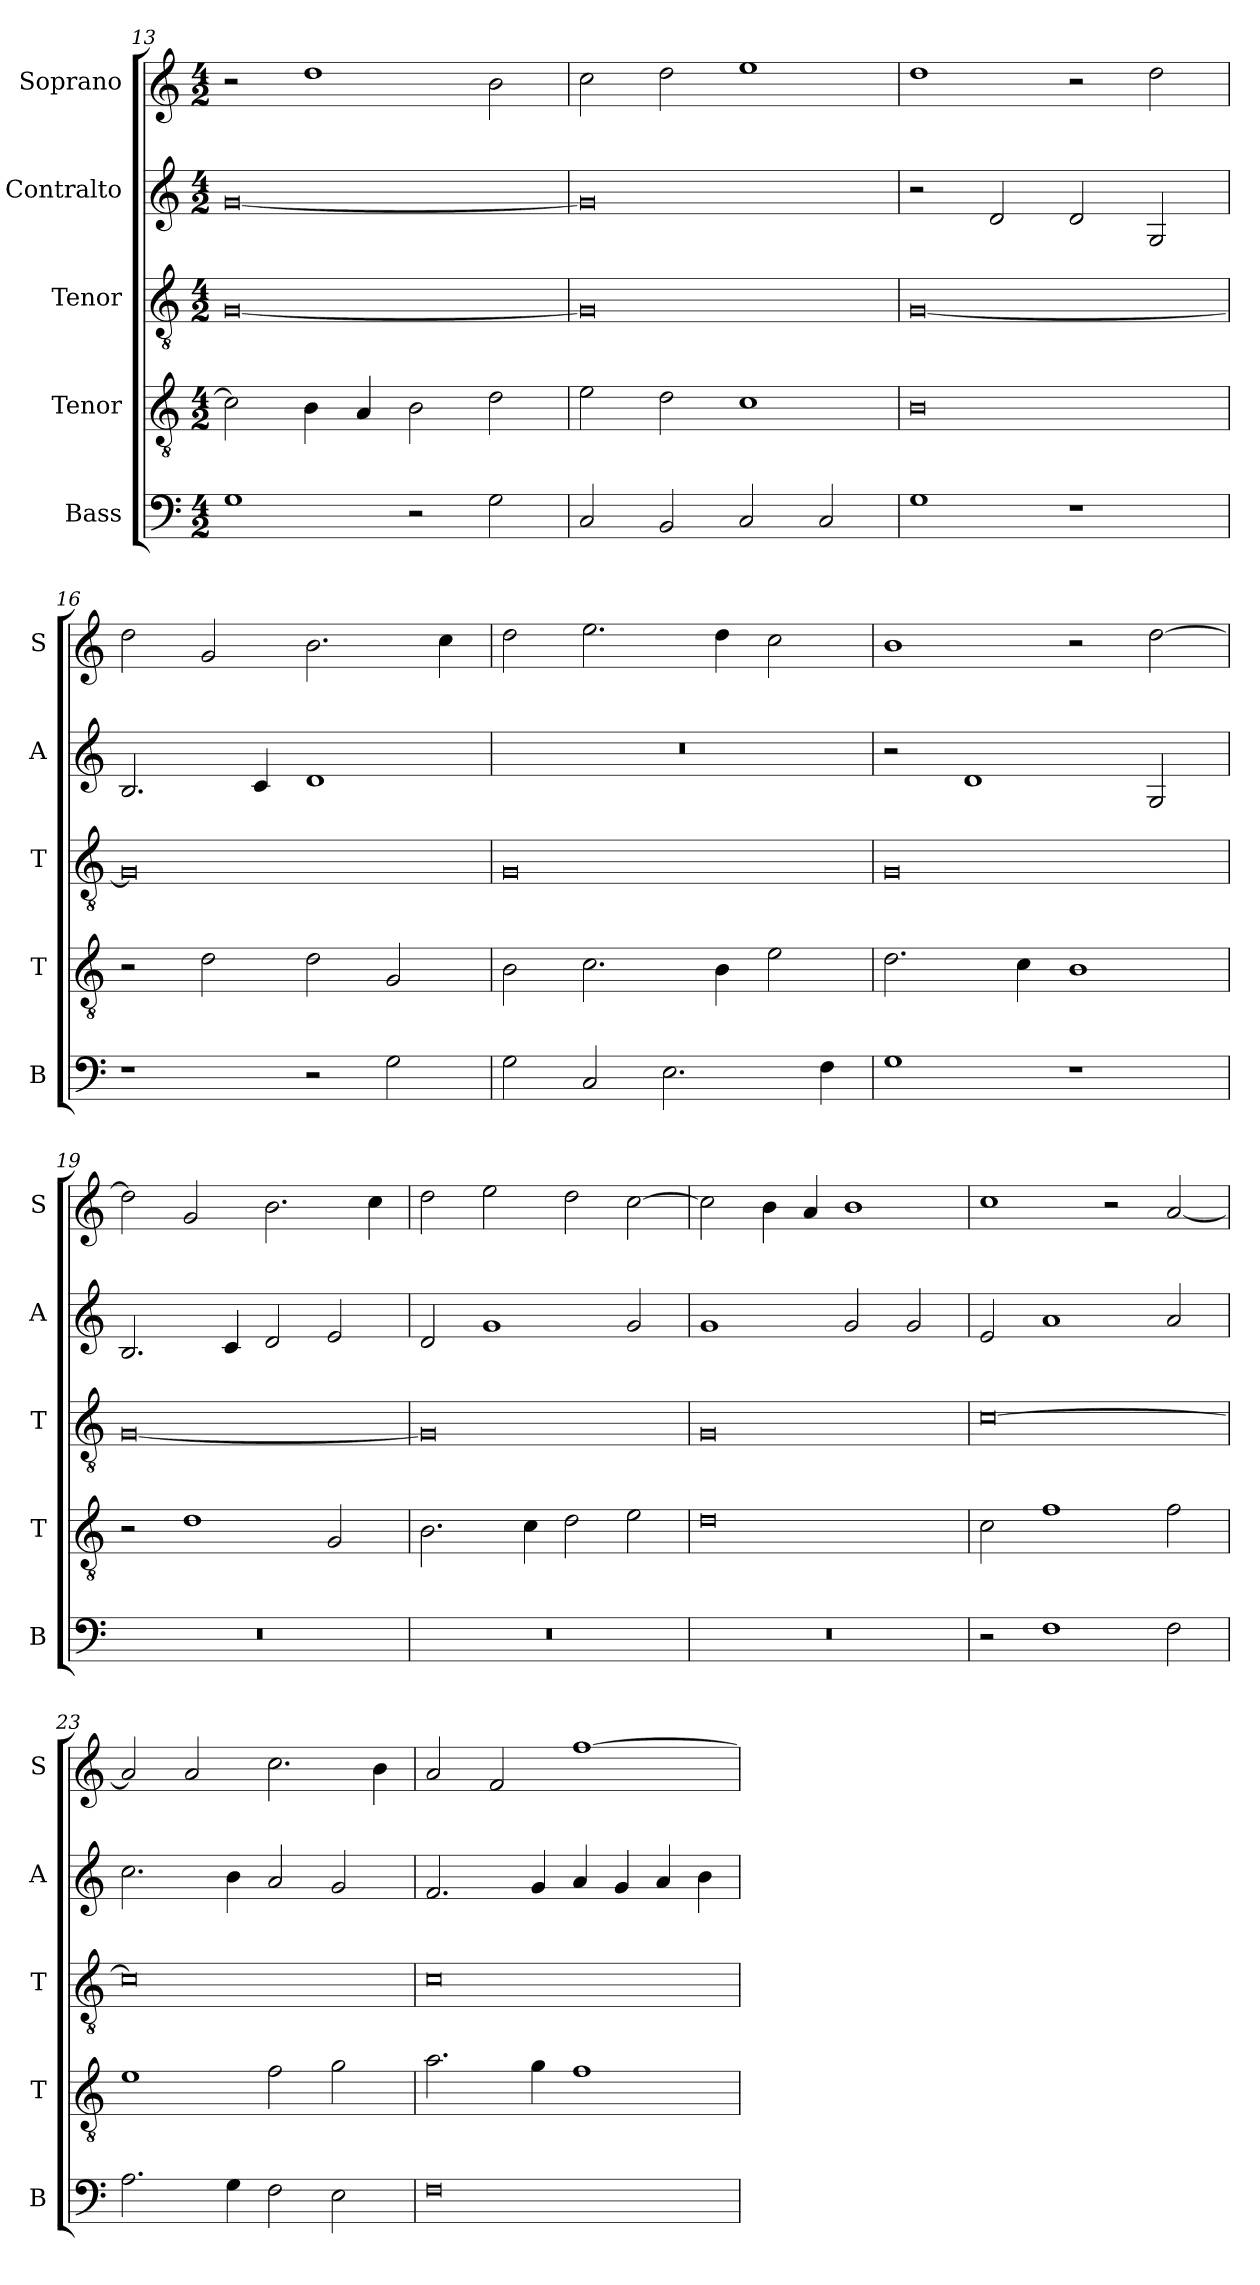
**kern	**kern	**kern	**kern	**kern
*part5	*part4	*part3	*part2	*part1
*staff5	*staff4	*staff3	*staff2	*staff1
*I"Bass	*I"Tenor	*I"Tenor	*I"Contralto	*I"Soprano
*I'B	*I'T	*I'T	*I'A	*I'S
*clefF4	*clefGv2	*clefGv2	*clefG2	*clefG2
*k[]	*k[]	*k[]	*k[]	*k[]
*G:mix	*G:mix	*G:mix	*G:mix	*G:mix
*M4/2	*M4/2	*M4/2	*M4/2	*M4/2
=13	=13	=13	=13	=13
1G	2c]	[0G	[0g	2r
.	4B	.	.	1dd
.	4A	.	.	.
2r	2B	.	.	.
2G	2d	.	.	2b
=14	=14	=14	=14	=14
2C	2e	0G]	0g]	2cc
2BB	2d	.	.	2dd
2C	1c	.	.	1ee
2C	.	.	.	.
=15	=15	=15	=15	=15
1G	0B	[0G	2r	1dd
.	.	.	2d	.
1r	.	.	2d	2r
.	.	.	2G	2dd
=16	=16	=16	=16	=16
1r	2r	0G]	2.B	2dd
.	2d	.	.	2g
.	.	.	4c	.
2r	2d	.	1d	2.b
2G	2G	.	.	.
.	.	.	.	4cc
=17	=17	=17	=17	=17
2G	2B	0G	0r	2dd
2C	2.c	.	.	2.ee
2.E	.	.	.	.
.	4B	.	.	4dd
.	2e	.	.	2cc
4F	.	.	.	.
=18	=18	=18	=18	=18
1G	2.d	0G	2r	1b
.	.	.	1d	.
.	4c	.	.	.
1r	1B	.	.	2r
.	.	.	2G	[2dd
=19	=19	=19	=19	=19
0r	2r	[0G	2.B	2dd]
.	1d	.	.	2g
.	.	.	4c	.
.	.	.	2d	2.b
.	2G	.	2e	.
.	.	.	.	4cc
=20	=20	=20	=20	=20
0r	2.B	0G]	2d	2dd
.	.	.	1g	2ee
.	4c	.	.	.
.	2d	.	.	2dd
.	2e	.	2g	[2cc
=21	=21	=21	=21	=21
0r	0d	0G	1g	2cc]
.	.	.	.	4b
.	.	.	.	4a
.	.	.	2g	1b
.	.	.	2g	.
=22	=22	=22	=22	=22
2r	2c	[0c	2e	1cc
1F	1f	.	1a	.
.	.	.	.	2r
2F	2f	.	2a	[2a
=23	=23	=23	=23	=23
2.A	1e	0c]	2.cc	2a]
.	.	.	.	2a
4G	.	.	4b	.
2F	2f	.	2a	2.cc
2E	2g	.	2g	.
.	.	.	.	4b
=24	=24	=24	=24	=24
0F	2.a	0c	2.f	2a
.	.	.	.	2f
.	4g	.	4g	.
.	1f	.	4a	[1ff
.	.	.	4g	.
.	.	.	4a	.
.	.	.	4b	.
=	=	=	=	=
*-	*-	*-	*-	*-
